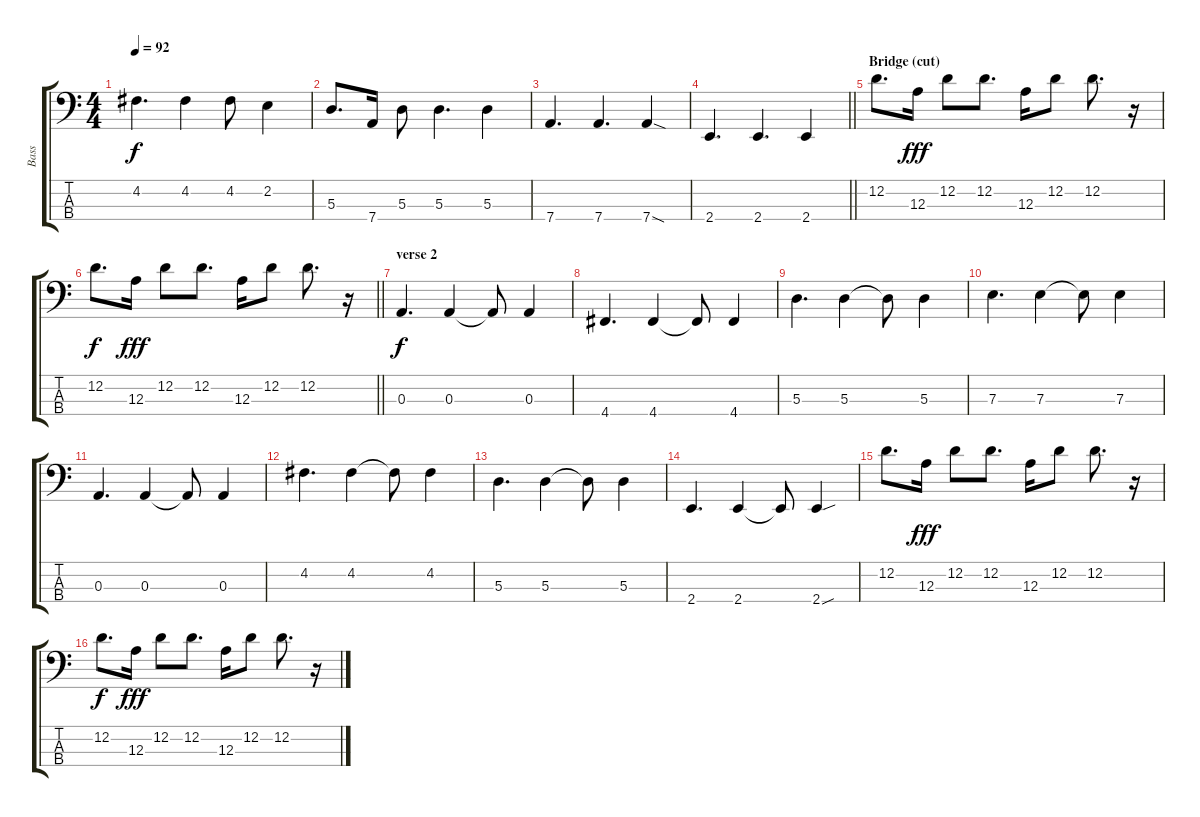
\track ("Bass" "Bass") {instrument electricbassfinger}
\staff {score tabs}
\tuning (G2 D2 A1 D1) {hide}
\ts (4 4)
\tempo 92
\clef f4
\ks c
4.2.4{d dy f} 4.2.4 4.2.8 2.2.4 |
5.3.8{d} 7.4.16 5.3.8 5.3.4{d} 5.3.4 |
7.4.4{d} 7.4.4{d} 7.4{sod}.4 |
\barLineRight lightlight
2.4.4{d} 2.4.4{d} 2.4.4 |
\section ("" "Bridge (cut)")
12.2.8{d} 12.3.16{dy fff} 12.2.8 12.2.8{d} 12.3.16 12.2.8 12.2.8{d} r.16 |
\barLineRight lightlight
12.2.8{d dy f} 12.3.16{dy fff} 12.2.8 12.2.8{d} 12.3.16 12.2.8 12.2.8{d} r.16 |
\section ("" "verse 2")
0.3.4{d dy f} 0.3.4 0.3{t}.8 0.3.4 |
4.4.4{d} 4.4.4 4.4{t}.8 4.4.4 |
5.3.4{d} 5.3.4 5.3{t}.8 5.3.4 |
7.3.4{d} 7.3.4 7.3{t}.8 7.3.4 |
0.3.4{d} 0.3.4 0.3{t}.8 0.3.4 |
4.2.4{d} 4.2.4 4.2{t}.8 4.2.4 |
5.3.4{d} 5.3.4 5.3{t}.8 5.3.4 |
2.4.4{d} 2.4.4 2.4{t}.8 2.4{sou}.4 |
12.2.8{d} 12.3.16{dy fff} 12.2.8 12.2.8{d} 12.3.16 12.2.8 12.2.8{d} r.16 |
12.2.8{d dy f} 12.3.16{dy fff} 12.2.8 12.2.8{d} 12.3.16 12.2.8 12.2.8{d} r.16
